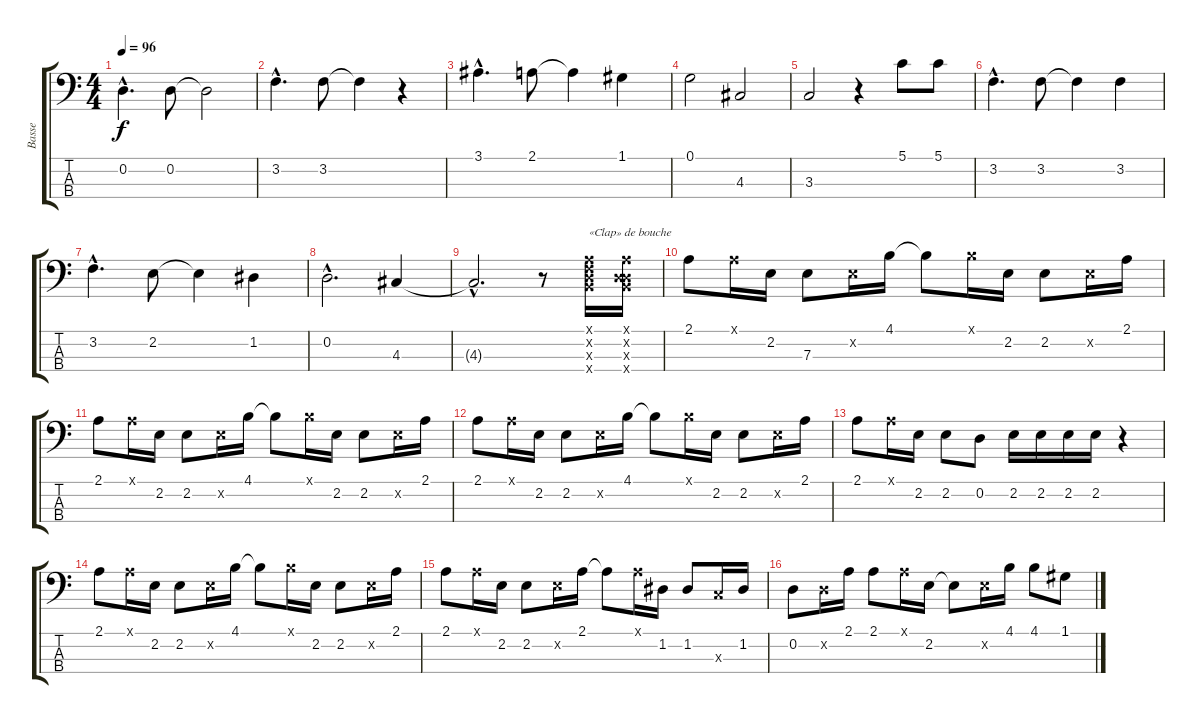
\track ("Basse" "Basse") {instrument acousticguitarnylon}
\staff {score tabs}
\tuning (G2 D2 A1 E1) {hide}
\ts (4 4)
\tempo 96
\clef f4
\ks c
0.2{hac}.4{d dy f instrument acousticguitarnylon} 0.2.8 0.2{t}.2 |
3.2{hac}.4{d} 3.2.8 3.2{t}.4 r.4 |
3.1{hac}.4{d} 2.1.8 2.1{t}.4 1.1.4 |
0.1.2 4.3.2 |
3.3.2 r.4 5.1.8 5.1.8 |
3.2{hac}.4{d} 3.2.8 3.2{t}.4 3.2.4 |
3.2{hac}.4{d} 2.2.8 2.2{t}.4 1.2.4 |
0.2{hac}.2{d} 4.3.4 |
4.3{hac t}.2{d} r.8 (2.1{x} 3.2{x} 5.3{x} 7.4{x}).16{txt "«Clap» de bouche"} (2.1{x} 0.2{x} 5.3{x} 7.4{x}).16 |
2.1.8 2.1{x}.16 2.2.16 7.3.8 2.2{x}.16 4.1.16 4.1{t}.8 4.1{x}.16 2.2.16 2.2.8 2.2{x}.16 2.1.16 |
2.1.8 2.1{x}.16 2.2.16 2.2.8 2.2{x}.16 4.1.16 4.1{t}.8 4.1{x}.16 2.2.16 2.2.8 2.2{x}.16 2.1.16 |
2.1.8 2.1{x}.16 2.2.16 2.2.8 2.2{x}.16 4.1.16 4.1{t}.8 4.1{x}.16 2.2.16 2.2.8 2.2{x}.16 2.1.16 |
2.1.8 2.1{x}.16 2.2.16 2.2.8 0.2.8 2.2.16 2.2.16 2.2.16 2.2.16 r.4 |
2.1.8 2.1{x}.16 2.2.16 2.2.8 2.2{x}.16 4.1.16 4.1{t}.8 4.1{x}.16 2.2.16 2.2.8 2.2{x}.16 2.1.16 |
2.1.8 2.1{x}.16 2.2.16 2.2.8 2.2{x}.16 2.1.16 2.1{t}.8 2.1{x}.16 1.2.16 1.2.8 3.3{x}.16 1.2.16 |
0.2.8 0.2{x}.16 2.1.16 2.1.8 2.1{x}.16 2.2.16 2.2{t}.8 2.2{x}.16 4.1.16 4.1.8 1.1.8
